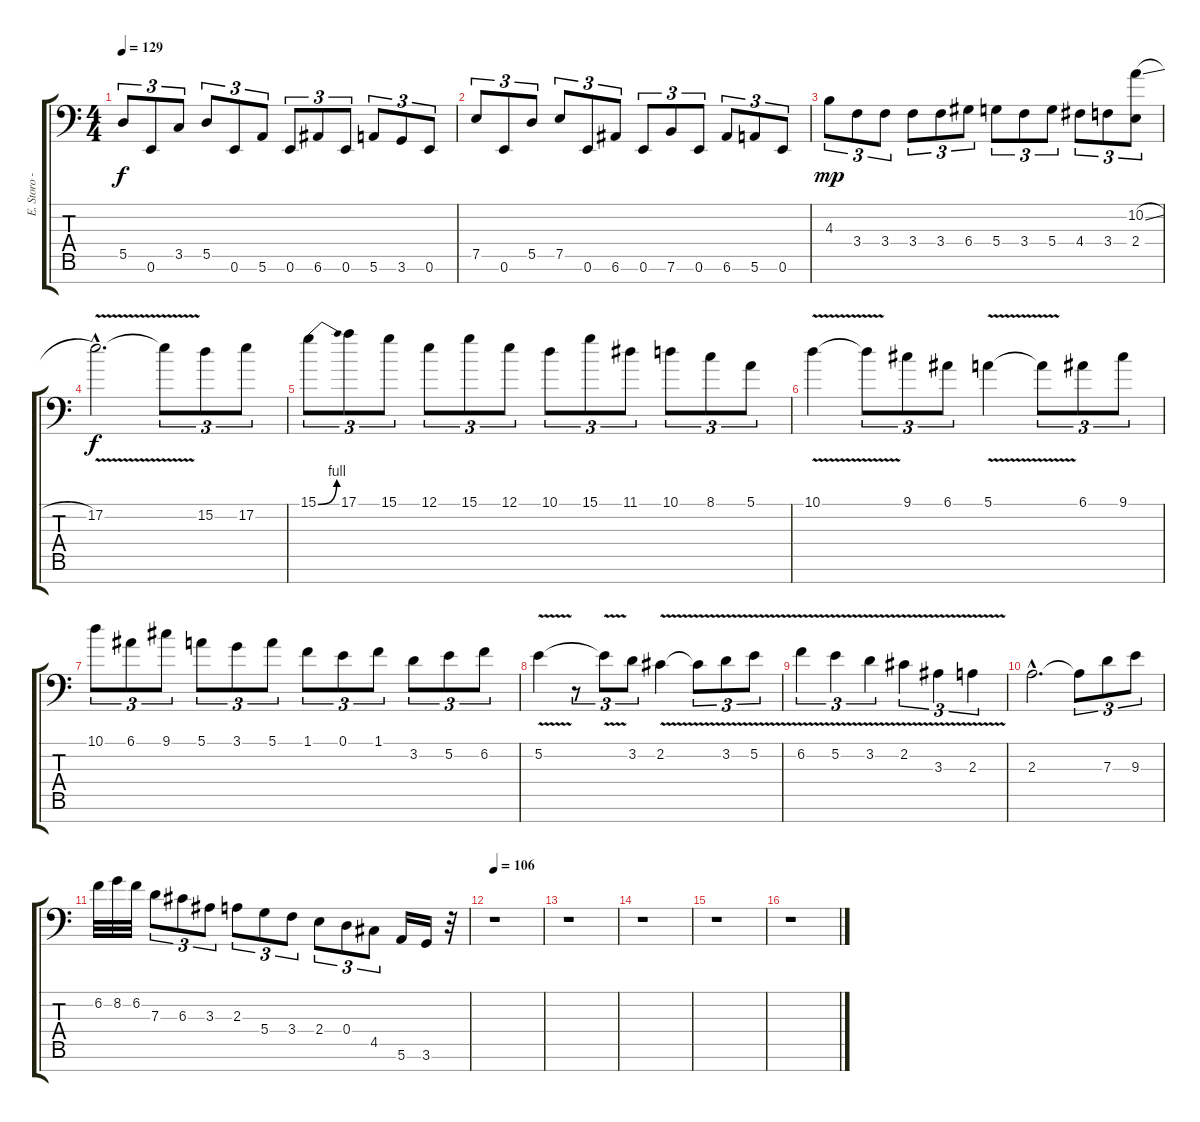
\track ("E. Storo - Keyboard" "E. Storo -") {instrument lead2sawtooth}
\staff {score tabs}
\tuning (E4 B3 G3 D3 A2 E2 D1) {hide}
\ts (4 4)
\tempo 129
\clef f4
\ks c
5.5.8{tu (3 2) dy f} 0.6.8{tu (3 2)} 3.5.8{tu (3 2)} 5.5.8{tu (3 2)} 0.6.8{tu (3 2)} 5.6.8{tu (3 2)} 0.6.8{tu (3 2)} 6.6.8{tu (3 2)} 0.6.8{tu (3 2)} 5.6.8{tu (3 2)} 3.6.8{tu (3 2)} 0.6.8{tu (3 2)} |
7.5.8{tu (3 2)} 0.6.8{tu (3 2)} 5.5.8{tu (3 2)} 7.5.8{tu (3 2)} 0.6.8{tu (3 2)} 6.6.8{tu (3 2)} 0.6.8{tu (3 2)} 7.6.8{tu (3 2)} 0.6.8{tu (3 2)} 6.6.8{tu (3 2)} 5.6.8{tu (3 2)} 0.6.8{tu (3 2)} |
4.3.8{tu (3 2) dy mp} 3.4.8{tu (3 2)} 3.4.8{tu (3 2)} 3.4.8{tu (3 2)} 3.4.8{tu (3 2)} 6.4.8{tu (3 2)} 5.4.8{tu (3 2)} 3.4.8{tu (3 2)} 5.4.8{tu (3 2)} 4.4.8{tu (3 2)} 3.4.8{tu (3 2)} (10.2{sl} 2.4).8{tu (3 2)} |
17.2{v hac}.2{d dy f volume 12} 17.2{t}.8{tu (3 2)} 15.2.8{tu (3 2)} 17.2.8{tu (3 2)} |
15.1{be (bend 0 0 60 4)}.8{tu (3 2)} 17.1.8{tu (3 2)} 15.1.8{tu (3 2)} 12.1.8{tu (3 2)} 15.1.8{tu (3 2)} 12.1.8{tu (3 2)} 10.1.8{tu (3 2)} 15.1.8{tu (3 2)} 11.1.8{tu (3 2)} 10.1.8{tu (3 2)} 8.1.8{tu (3 2)} 5.1.8{tu (3 2)} |
10.1{v}.4 10.1{t}.8{tu (3 2)} 9.1.8{tu (3 2)} 6.1.8{tu (3 2)} 5.1{v}.4 5.1{t}.8{tu (3 2)} 6.1.8{tu (3 2)} 9.1.8{tu (3 2)} |
10.1.8{tu (3 2)} 6.1.8{tu (3 2)} 9.1.8{tu (3 2)} 5.1.8{tu (3 2)} 3.1.8{tu (3 2)} 5.1.8{tu (3 2)} 1.1.8{tu (3 2)} 0.1.8{tu (3 2)} 1.1.8{tu (3 2)} 3.2.8{tu (3 2)} 5.2.8{tu (3 2)} 6.2.8{tu (3 2)} |
5.2{v}.4 r.8{tu (3 2)} 5.2{t}.8{tu (3 2)} 3.2.8{tu (3 2)} 2.2{v}.4 2.2{t}.8{tu (3 2)} 3.2{v}.8{tu (3 2)} 5.2{v}.8{tu (3 2)} |
6.2{v}.4{tu (3 2)} 5.2{v}.4{tu (3 2)} 3.2{v}.4{tu (3 2)} 2.2{v}.4{tu (3 2)} 3.3{v}.4{tu (3 2)} 2.3{v}.4{tu (3 2)} |
2.3{hac}.2{d} 2.3{t}.8{tu (3 2)} 7.3.8{tu (3 2)} 9.3.8{tu (3 2)} |
6.2.32 8.2.32 6.2.32 7.3.8{tu (3 2)} 6.3.8{tu (3 2)} 3.3.8{tu (3 2)} 2.3.8{tu (3 2)} 5.4.8{tu (3 2)} 3.4.8{tu (3 2)} 2.4.8{tu (3 2)} 0.4.8{tu (3 2)} 4.5.8{tu (3 2)} 5.6.16 3.6.16 r.32 |
\tempo 106
r.1 |
r.1 |
r.1 |
r.1 |
r.1
